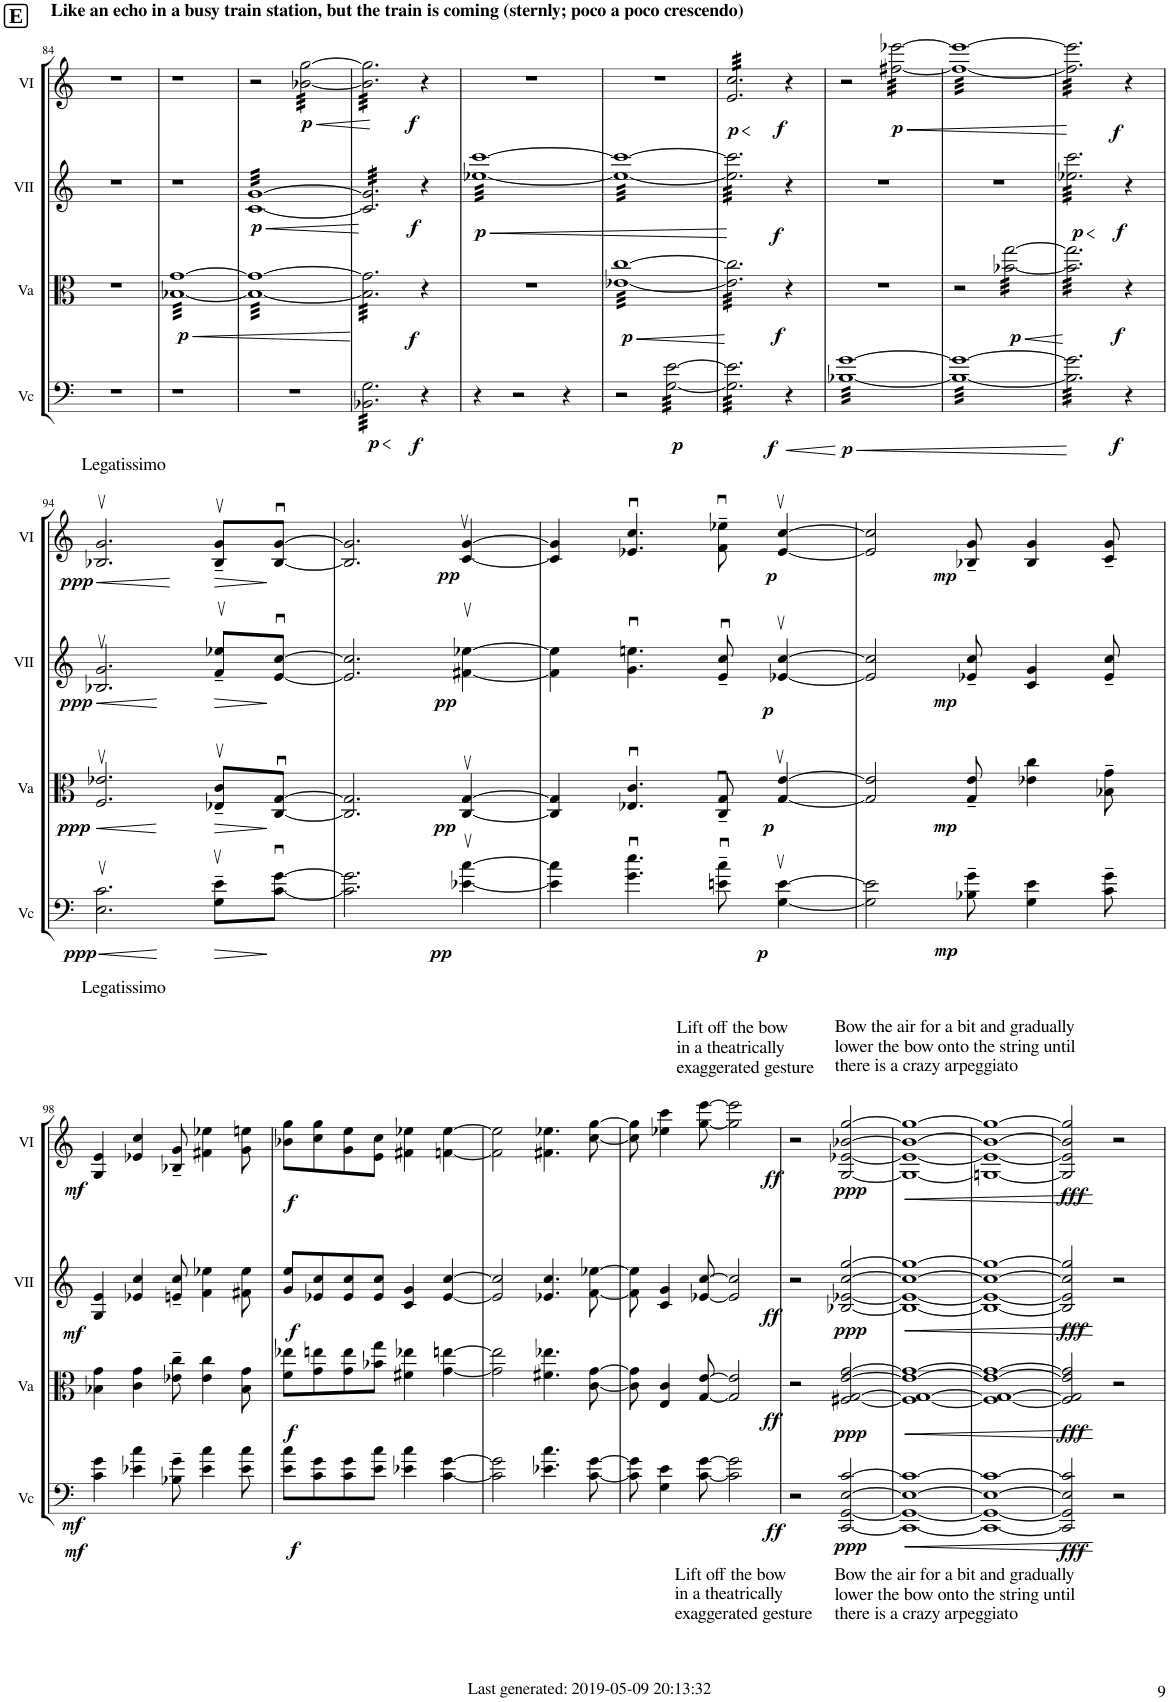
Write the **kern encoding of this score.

**kern	**dynam	**kern	**dynam	**kern	**dynam	**kern	**dynam
*part4	*part4	*part3	*part3	*part2	*part2	*part1	*part1
*staff4	*staff4	*staff3	*staff3	*staff2	*staff2	*staff1	*staff1
*I"Vc	*	*I"Va	*	*I"VII	*	*I"VI	*
*I'Vc	*	*I'Va	*	*I'VII	*	*I'VI	*
!!LO:PB:g=z
*clefF4	*	*clefC3	*	*clefG2	*	*clefG2	*
*k[]	*	*k[]	*	*k[]	*	*k[]	*
*M4/4	*	*M4/4	*	*M4/4	*	*M4/4	*
=84	=84	=84	=84	=84	=84	=84	=84
1r	.	1r	.	1r	.	1r	.
!!LO:REH:place=s1:a:B:cj:fs=14.284:t=E
=85	=85	=85	=85	=85	=85	=85	=85
!	!	!	!	!	!	!LO:TX:a:B:t=Like an echo in a busy train station, but the train is coming (sternly; poco a poco crescendo)	!
!	!	!	!LO:HP:b	!	!	!	!
!	!	!	!LO:DY:n=1:b	!	!	!	!
*	*	*tremolo	*	*	*	*	*
1r	.	[32B-X [32gLLL	< p	1r	.	1r	.
.	.	32B-X 32g	.	.	.	.	.
.	.	32B-X 32g	.	.	.	.	.
.	.	32B-X 32g	.	.	.	.	.
.	.	32B-X 32g	.	.	.	.	.
.	.	32B-X 32g	.	.	.	.	.
.	.	32B-X 32g	.	.	.	.	.
.	.	32B-X 32g	.	.	.	.	.
.	.	32B-X 32g	.	.	.	.	.
.	.	32B-X 32g	.	.	.	.	.
.	.	32B-X 32g	.	.	.	.	.
.	.	32B-X 32g	.	.	.	.	.
.	.	32B-X 32g	.	.	.	.	.
.	.	32B-X 32g	.	.	.	.	.
.	.	32B-X 32g	.	.	.	.	.
.	.	32B-X 32g	.	.	.	.	.
.	.	32B-X 32g	.	.	.	.	.
.	.	32B-X 32g	.	.	.	.	.
.	.	32B-X 32g	.	.	.	.	.
.	.	32B-X 32g	.	.	.	.	.
.	.	32B-X 32g	.	.	.	.	.
.	.	32B-X 32g	.	.	.	.	.
.	.	32B-X 32g	.	.	.	.	.
.	.	32B-X 32g	.	.	.	.	.
.	.	32B-X 32g	.	.	.	.	.
.	.	32B-X 32g	.	.	.	.	.
.	.	32B-X 32g	.	.	.	.	.
.	.	32B-X 32g	.	.	.	.	.
.	.	32B-X 32g	.	.	.	.	.
.	.	32B-X 32g	.	.	.	.	.
.	.	32B-X 32g	.	.	.	.	.
.	.	32B-X 32gJJJ	.	.	.	.	.
.	.	.	[	.	.	.	.
=86	=86	=86	=86	=86	=86	=86	=86
!	!	!	!	!	!LO:HP:b	!	!
!	!	!	!	!	!LO:DY:n=1:b	!	!
*	*	*	*	*tremolo	*	*	*
1r	.	32B- 32gLLL	.	[32c [32gLLL	< p	2r	.
.	.	32B- 32g	.	32c 32g	.	.	.
.	.	32B- 32g	.	32c 32g	.	.	.
.	.	32B- 32g	.	32c 32g	.	.	.
.	.	32B- 32g	.	32c 32g	.	.	.
.	.	32B- 32g	.	32c 32g	.	.	.
.	.	32B- 32g	.	32c 32g	.	.	.
.	.	32B- 32g	.	32c 32g	.	.	.
.	.	32B- 32g	.	32c 32g	.	.	.
.	.	32B- 32g	.	32c 32g	.	.	.
.	.	32B- 32g	.	32c 32g	.	.	.
.	.	32B- 32g	.	32c 32g	.	.	.
.	.	32B- 32g	.	32c 32g	.	.	.
.	.	32B- 32g	.	32c 32g	.	.	.
.	.	32B- 32g	.	32c 32g	.	.	.
.	.	32B- 32g	.	32c 32g	.	.	.
!	!	!	!	!	!	!	!LO:HP:b
!	!	!	!	!	!	!	!LO:DY:n=1:b
*	*	*	*	*	*	*tremolo	*
.	.	32B- 32g	.	32c 32g	.	[32b-X\ [32gg\LLL	< p
.	.	32B- 32g	.	32c 32g	.	32b-X\ 32gg\	.
.	.	32B- 32g	.	32c 32g	.	32b-X\ 32gg\	.
.	.	32B- 32g	.	32c 32g	.	32b-X\ 32gg\	.
.	.	32B- 32g	.	32c 32g	.	32b-X\ 32gg\	.
.	.	32B- 32g	.	32c 32g	.	32b-X\ 32gg\	.
.	.	32B- 32g	.	32c 32g	.	32b-X\ 32gg\	.
.	.	32B- 32g	.	32c 32g	.	32b-X\ 32gg\	.
.	.	32B- 32g	.	32c 32g	.	32b-X\ 32gg\	.
.	.	32B- 32g	.	32c 32g	.	32b-X\ 32gg\	.
.	.	32B- 32g	.	32c 32g	.	32b-X\ 32gg\	.
.	.	32B- 32g	.	32c 32g	.	32b-X\ 32gg\	.
.	.	32B- 32g	.	32c 32g	.	32b-X\ 32gg\	.
.	.	32B- 32g	.	32c 32g	.	32b-X\ 32gg\	.
.	.	32B- 32g	.	32c 32g	.	32b-X\ 32gg\	.
.	.	32B- 32gJJJ	.	32c 32gJJJ	.	32b-X\ 32gg\JJJ	.
.	.	.	.	.	[	.	[
=87	=87	=87	=87	=87	=87	=87	=87
!	!LO:HP:b	!	!	!	!	!	!
!	!LO:DY:n=1:b	!	!	!	!	!	!
*tremolo	*	*	*	*	*	*	*
32BB-X\ 32G\LLL	< p	32B-\] 32g\]LLL	.	32c/] 32g/]LLL	.	32b-\] 32gg\]LLL	.
32BB-X\ 32G\	.	32B-\ 32g\	.	32c/ 32g/	.	32b-\ 32gg\	.
32BB-X\ 32G\	.	32B-\ 32g\	.	32c/ 32g/	.	32b-\ 32gg\	.
32BB-X\ 32G\	.	32B-\ 32g\	.	32c/ 32g/	.	32b-\ 32gg\	.
32BB-X\ 32G\	.	32B-\ 32g\	.	32c/ 32g/	.	32b-\ 32gg\	.
32BB-X\ 32G\	.	32B-\ 32g\	.	32c/ 32g/	.	32b-\ 32gg\	.
32BB-X\ 32G\	.	32B-\ 32g\	.	32c/ 32g/	.	32b-\ 32gg\	.
32BB-X\ 32G\	.	32B-\ 32g\	.	32c/ 32g/	.	32b-\ 32gg\	.
32BB-X\ 32G\	.	32B-\ 32g\	.	32c/ 32g/	.	32b-\ 32gg\	.
32BB-X\ 32G\	.	32B-\ 32g\	.	32c/ 32g/	.	32b-\ 32gg\	.
32BB-X\ 32G\	.	32B-\ 32g\	.	32c/ 32g/	.	32b-\ 32gg\	.
32BB-X\ 32G\	.	32B-\ 32g\	.	32c/ 32g/	.	32b-\ 32gg\	.
32BB-X\ 32G\	.	32B-\ 32g\	.	32c/ 32g/	.	32b-\ 32gg\	.
32BB-X\ 32G\	.	32B-\ 32g\	.	32c/ 32g/	.	32b-\ 32gg\	.
32BB-X\ 32G\	.	32B-\ 32g\	.	32c/ 32g/	.	32b-\ 32gg\	.
32BB-X\ 32G\	.	32B-\ 32g\	.	32c/ 32g/	.	32b-\ 32gg\	.
32BB-X\ 32G\	.	32B-\ 32g\	.	32c/ 32g/	.	32b-\ 32gg\	.
32BB-X\ 32G\	.	32B-\ 32g\	.	32c/ 32g/	.	32b-\ 32gg\	.
32BB-X\ 32G\	.	32B-\ 32g\	.	32c/ 32g/	.	32b-\ 32gg\	.
32BB-X\ 32G\	.	32B-\ 32g\	.	32c/ 32g/	.	32b-\ 32gg\	.
32BB-X\ 32G\	.	32B-\ 32g\	.	32c/ 32g/	.	32b-\ 32gg\	.
32BB-X\ 32G\	.	32B-\ 32g\	.	32c/ 32g/	.	32b-\ 32gg\	.
32BB-X\ 32G\	.	32B-\ 32g\	.	32c/ 32g/	.	32b-\ 32gg\	.
32BB-X\ 32G\JJJ	.	32B-\ 32g\JJJ	.	32c/ 32g/JJJ	.	32b-\ 32gg\JJJ	.
!	!LO:DY:n=2:b	!	!LO:DY:b	!	!LO:DY:b	!	!LO:DY:b
4r	f	4r	f	4r	f	4r	f
.	[	.	.	.	.	.	.
=88	=88	=88	=88	=88	=88	=88	=88
!	!	!	!	!	!LO:HP:b	!	!
!	!	!	!	!	!LO:DY:n=1:b	!	!
4r	.	1r	.	[32ee-X [32cccLLL	< p	1r	.
.	.	.	.	32ee-X 32ccc	.	.	.
.	.	.	.	32ee-X 32ccc	.	.	.
.	.	.	.	32ee-X 32ccc	.	.	.
.	.	.	.	32ee-X 32ccc	.	.	.
.	.	.	.	32ee-X 32ccc	.	.	.
.	.	.	.	32ee-X 32ccc	.	.	.
.	.	.	.	32ee-X 32ccc	.	.	.
2r	.	.	.	32ee-X 32ccc	.	.	.
.	.	.	.	32ee-X 32ccc	.	.	.
.	.	.	.	32ee-X 32ccc	.	.	.
.	.	.	.	32ee-X 32ccc	.	.	.
.	.	.	.	32ee-X 32ccc	.	.	.
.	.	.	.	32ee-X 32ccc	.	.	.
.	.	.	.	32ee-X 32ccc	.	.	.
.	.	.	.	32ee-X 32ccc	.	.	.
.	.	.	.	32ee-X 32ccc	.	.	.
.	.	.	.	32ee-X 32ccc	.	.	.
.	.	.	.	32ee-X 32ccc	.	.	.
.	.	.	.	32ee-X 32ccc	.	.	.
.	.	.	.	32ee-X 32ccc	.	.	.
.	.	.	.	32ee-X 32ccc	.	.	.
.	.	.	.	32ee-X 32ccc	.	.	.
.	.	.	.	32ee-X 32ccc	.	.	.
4r	.	.	.	32ee-X 32ccc	.	.	.
.	.	.	.	32ee-X 32ccc	.	.	.
.	.	.	.	32ee-X 32ccc	.	.	.
.	.	.	.	32ee-X 32ccc	.	.	.
.	.	.	.	32ee-X 32ccc	.	.	.
.	.	.	.	32ee-X 32ccc	.	.	.
.	.	.	.	32ee-X 32ccc	.	.	.
.	.	.	.	32ee-X 32cccJJJ	.	.	.
.	.	.	.	.	[	.	.
=89	=89	=89	=89	=89	=89	=89	=89
!	!	!	!LO:HP:b	!	!	!	!
!	!	!	!LO:DY:n=1:b	!	!	!	!
2r	.	[32e-X [32ccLLL	< p	32ee- 32cccLLL	.	1r	.
.	.	32e-X 32cc	.	32ee- 32ccc	.	.	.
.	.	32e-X 32cc	.	32ee- 32ccc	.	.	.
.	.	32e-X 32cc	.	32ee- 32ccc	.	.	.
.	.	32e-X 32cc	.	32ee- 32ccc	.	.	.
.	.	32e-X 32cc	.	32ee- 32ccc	.	.	.
.	.	32e-X 32cc	.	32ee- 32ccc	.	.	.
.	.	32e-X 32cc	.	32ee- 32ccc	.	.	.
.	.	32e-X 32cc	.	32ee- 32ccc	.	.	.
.	.	32e-X 32cc	.	32ee- 32ccc	.	.	.
.	.	32e-X 32cc	.	32ee- 32ccc	.	.	.
.	.	32e-X 32cc	.	32ee- 32ccc	.	.	.
.	.	32e-X 32cc	.	32ee- 32ccc	.	.	.
.	.	32e-X 32cc	.	32ee- 32ccc	.	.	.
.	.	32e-X 32cc	.	32ee- 32ccc	.	.	.
.	.	32e-X 32cc	.	32ee- 32ccc	.	.	.
!	!LO:DY:b	!	!	!	!	!	!
[32G\ [32e\LLL	p	32e-X 32cc	.	32ee- 32ccc	.	.	.
32G\ 32e\	.	32e-X 32cc	.	32ee- 32ccc	.	.	.
32G\ 32e\	.	32e-X 32cc	.	32ee- 32ccc	.	.	.
32G\ 32e\	.	32e-X 32cc	.	32ee- 32ccc	.	.	.
32G\ 32e\	.	32e-X 32cc	.	32ee- 32ccc	.	.	.
32G\ 32e\	.	32e-X 32cc	.	32ee- 32ccc	.	.	.
32G\ 32e\	.	32e-X 32cc	.	32ee- 32ccc	.	.	.
32G\ 32e\	.	32e-X 32cc	.	32ee- 32ccc	.	.	.
32G\ 32e\	.	32e-X 32cc	.	32ee- 32ccc	.	.	.
32G\ 32e\	.	32e-X 32cc	.	32ee- 32ccc	.	.	.
32G\ 32e\	.	32e-X 32cc	.	32ee- 32ccc	.	.	.
32G\ 32e\	.	32e-X 32cc	.	32ee- 32ccc	.	.	.
32G\ 32e\	.	32e-X 32cc	.	32ee- 32ccc	.	.	.
32G\ 32e\	.	32e-X 32cc	.	32ee- 32ccc	.	.	.
32G\ 32e\	.	32e-X 32cc	.	32ee- 32ccc	.	.	.
32G\ 32e\JJJ	.	32e-X 32ccJJJ	.	32ee- 32cccJJJ	.	.	.
.	.	.	[	.	.	.	.
=90	=90	=90	=90	=90	=90	=90	=90
!	!	!	!	!	!	!	!LO:HP:b
!	!	!	!	!	!	!	!LO:DY:n=1:b
32G\] 32e\]LLL	.	32e-\] 32cc\]LLL	.	32ee-\] 32ccc\]LLL	.	32e/ 32cc/LLL	< p
32G\ 32e\	.	32e-\ 32cc\	.	32ee-\ 32ccc\	.	32e/ 32cc/	.
32G\ 32e\	.	32e-\ 32cc\	.	32ee-\ 32ccc\	.	32e/ 32cc/	.
32G\ 32e\	.	32e-\ 32cc\	.	32ee-\ 32ccc\	.	32e/ 32cc/	.
32G\ 32e\	.	32e-\ 32cc\	.	32ee-\ 32ccc\	.	32e/ 32cc/	.
32G\ 32e\	.	32e-\ 32cc\	.	32ee-\ 32ccc\	.	32e/ 32cc/	.
32G\ 32e\	.	32e-\ 32cc\	.	32ee-\ 32ccc\	.	32e/ 32cc/	.
32G\ 32e\	.	32e-\ 32cc\	.	32ee-\ 32ccc\	.	32e/ 32cc/	.
32G\ 32e\	.	32e-\ 32cc\	.	32ee-\ 32ccc\	.	32e/ 32cc/	.
32G\ 32e\	.	32e-\ 32cc\	.	32ee-\ 32ccc\	.	32e/ 32cc/	.
32G\ 32e\	.	32e-\ 32cc\	.	32ee-\ 32ccc\	.	32e/ 32cc/	.
32G\ 32e\	.	32e-\ 32cc\	.	32ee-\ 32ccc\	.	32e/ 32cc/	.
32G\ 32e\	.	32e-\ 32cc\	.	32ee-\ 32ccc\	.	32e/ 32cc/	.
32G\ 32e\	.	32e-\ 32cc\	.	32ee-\ 32ccc\	.	32e/ 32cc/	.
32G\ 32e\	.	32e-\ 32cc\	.	32ee-\ 32ccc\	.	32e/ 32cc/	.
32G\ 32e\	.	32e-\ 32cc\	.	32ee-\ 32ccc\	.	32e/ 32cc/	.
32G\ 32e\	.	32e-\ 32cc\	.	32ee-\ 32ccc\	.	32e/ 32cc/	.
32G\ 32e\	.	32e-\ 32cc\	.	32ee-\ 32ccc\	.	32e/ 32cc/	.
32G\ 32e\	.	32e-\ 32cc\	.	32ee-\ 32ccc\	.	32e/ 32cc/	.
32G\ 32e\	.	32e-\ 32cc\	.	32ee-\ 32ccc\	.	32e/ 32cc/	.
32G\ 32e\	.	32e-\ 32cc\	.	32ee-\ 32ccc\	.	32e/ 32cc/	.
32G\ 32e\	.	32e-\ 32cc\	.	32ee-\ 32ccc\	.	32e/ 32cc/	.
32G\ 32e\	.	32e-\ 32cc\	.	32ee-\ 32ccc\	.	32e/ 32cc/	.
32G\ 32e\JJJ	.	32e-\ 32cc\JJJ	.	32ee-\ 32ccc\JJJ	.	32e/ 32cc/JJJ	.
!	!LO:HP:b	!	!	!	!	!	!
!	!LO:DY:n=1:b	!	!LO:DY:b	!	!LO:DY:b	!	!LO:DY:n=2:b
4r	< f	4r	f	4r	f	4r	f
.	[	.	.	.	.	.	[
=91	=91	=91	=91	=91	=91	=91	=91
!	!LO:HP:b	!	!	!	!	!	!
!	!LO:DY:n=1:b	!	!	!	!	!	!
[32B-X [32gLLL	< p	1r	.	1r	.	2r	.
32B-X 32g	.	.	.	.	.	.	.
32B-X 32g	.	.	.	.	.	.	.
32B-X 32g	.	.	.	.	.	.	.
32B-X 32g	.	.	.	.	.	.	.
32B-X 32g	.	.	.	.	.	.	.
32B-X 32g	.	.	.	.	.	.	.
32B-X 32g	.	.	.	.	.	.	.
32B-X 32g	.	.	.	.	.	.	.
32B-X 32g	.	.	.	.	.	.	.
32B-X 32g	.	.	.	.	.	.	.
32B-X 32g	.	.	.	.	.	.	.
32B-X 32g	.	.	.	.	.	.	.
32B-X 32g	.	.	.	.	.	.	.
32B-X 32g	.	.	.	.	.	.	.
32B-X 32g	.	.	.	.	.	.	.
!	!	!	!	!	!	!	!LO:HP:b
!	!	!	!	!	!	!	!LO:DY:n=1:b
32B-X 32g	.	.	.	.	.	[32ff#X\ [32eee-X\LLL	< p
32B-X 32g	.	.	.	.	.	32ff#X\ 32eee-X\	.
32B-X 32g	.	.	.	.	.	32ff#X\ 32eee-X\	.
32B-X 32g	.	.	.	.	.	32ff#X\ 32eee-X\	.
32B-X 32g	.	.	.	.	.	32ff#X\ 32eee-X\	.
32B-X 32g	.	.	.	.	.	32ff#X\ 32eee-X\	.
32B-X 32g	.	.	.	.	.	32ff#X\ 32eee-X\	.
32B-X 32g	.	.	.	.	.	32ff#X\ 32eee-X\	.
32B-X 32g	.	.	.	.	.	32ff#X\ 32eee-X\	.
32B-X 32g	.	.	.	.	.	32ff#X\ 32eee-X\	.
32B-X 32g	.	.	.	.	.	32ff#X\ 32eee-X\	.
32B-X 32g	.	.	.	.	.	32ff#X\ 32eee-X\	.
32B-X 32g	.	.	.	.	.	32ff#X\ 32eee-X\	.
32B-X 32g	.	.	.	.	.	32ff#X\ 32eee-X\	.
32B-X 32g	.	.	.	.	.	32ff#X\ 32eee-X\	.
32B-X 32gJJJ	.	.	.	.	.	32ff#X\ 32eee-X\JJJ	.
.	[	.	.	.	.	.	[
=92	=92	=92	=92	=92	=92	=92	=92
32B- 32gLLL	.	2r	.	1r	.	32ff# 32eee-LLL	.
32B- 32g	.	.	.	.	.	32ff# 32eee-	.
32B- 32g	.	.	.	.	.	32ff# 32eee-	.
32B- 32g	.	.	.	.	.	32ff# 32eee-	.
32B- 32g	.	.	.	.	.	32ff# 32eee-	.
32B- 32g	.	.	.	.	.	32ff# 32eee-	.
32B- 32g	.	.	.	.	.	32ff# 32eee-	.
32B- 32g	.	.	.	.	.	32ff# 32eee-	.
32B- 32g	.	.	.	.	.	32ff# 32eee-	.
32B- 32g	.	.	.	.	.	32ff# 32eee-	.
32B- 32g	.	.	.	.	.	32ff# 32eee-	.
32B- 32g	.	.	.	.	.	32ff# 32eee-	.
32B- 32g	.	.	.	.	.	32ff# 32eee-	.
32B- 32g	.	.	.	.	.	32ff# 32eee-	.
32B- 32g	.	.	.	.	.	32ff# 32eee-	.
32B- 32g	.	.	.	.	.	32ff# 32eee-	.
!	!	!	!LO:HP:b	!	!	!	!
!	!	!	!LO:DY:n=1:b	!	!	!	!
32B- 32g	.	[32b-X\ [32gg\LLL	< p	.	.	32ff# 32eee-	.
32B- 32g	.	32b-X\ 32gg\	.	.	.	32ff# 32eee-	.
32B- 32g	.	32b-X\ 32gg\	.	.	.	32ff# 32eee-	.
32B- 32g	.	32b-X\ 32gg\	.	.	.	32ff# 32eee-	.
32B- 32g	.	32b-X\ 32gg\	.	.	.	32ff# 32eee-	.
32B- 32g	.	32b-X\ 32gg\	.	.	.	32ff# 32eee-	.
32B- 32g	.	32b-X\ 32gg\	.	.	.	32ff# 32eee-	.
32B- 32g	.	32b-X\ 32gg\	.	.	.	32ff# 32eee-	.
32B- 32g	.	32b-X\ 32gg\	.	.	.	32ff# 32eee-	.
32B- 32g	.	32b-X\ 32gg\	.	.	.	32ff# 32eee-	.
32B- 32g	.	32b-X\ 32gg\	.	.	.	32ff# 32eee-	.
32B- 32g	.	32b-X\ 32gg\	.	.	.	32ff# 32eee-	.
32B- 32g	.	32b-X\ 32gg\	.	.	.	32ff# 32eee-	.
32B- 32g	.	32b-X\ 32gg\	.	.	.	32ff# 32eee-	.
32B- 32g	.	32b-X\ 32gg\	.	.	.	32ff# 32eee-	.
32B- 32gJJJ	.	32b-X\ 32gg\JJJ	.	.	.	32ff# 32eee-JJJ	.
.	.	.	[	.	.	.	.
=93	=93	=93	=93	=93	=93	=93	=93
!	!	!	!	!	!LO:HP:b	!	!
!	!	!	!	!	!LO:DY:n=1:b	!	!
32B-\] 32g\]LLL	.	32b-\] 32gg\]LLL	.	32ee-X\ 32ccc\LLL	< p	32ff#\] 32eee-\]LLL	.
32B-\ 32g\	.	32b-\ 32gg\	.	32ee-X\ 32ccc\	.	32ff#\ 32eee-\	.
32B-\ 32g\	.	32b-\ 32gg\	.	32ee-X\ 32ccc\	.	32ff#\ 32eee-\	.
32B-\ 32g\	.	32b-\ 32gg\	.	32ee-X\ 32ccc\	.	32ff#\ 32eee-\	.
32B-\ 32g\	.	32b-\ 32gg\	.	32ee-X\ 32ccc\	.	32ff#\ 32eee-\	.
32B-\ 32g\	.	32b-\ 32gg\	.	32ee-X\ 32ccc\	.	32ff#\ 32eee-\	.
32B-\ 32g\	.	32b-\ 32gg\	.	32ee-X\ 32ccc\	.	32ff#\ 32eee-\	.
32B-\ 32g\	.	32b-\ 32gg\	.	32ee-X\ 32ccc\	.	32ff#\ 32eee-\	.
32B-\ 32g\	.	32b-\ 32gg\	.	32ee-X\ 32ccc\	.	32ff#\ 32eee-\	.
32B-\ 32g\	.	32b-\ 32gg\	.	32ee-X\ 32ccc\	.	32ff#\ 32eee-\	.
32B-\ 32g\	.	32b-\ 32gg\	.	32ee-X\ 32ccc\	.	32ff#\ 32eee-\	.
32B-\ 32g\	.	32b-\ 32gg\	.	32ee-X\ 32ccc\	.	32ff#\ 32eee-\	.
32B-\ 32g\	.	32b-\ 32gg\	.	32ee-X\ 32ccc\	.	32ff#\ 32eee-\	.
32B-\ 32g\	.	32b-\ 32gg\	.	32ee-X\ 32ccc\	.	32ff#\ 32eee-\	.
32B-\ 32g\	.	32b-\ 32gg\	.	32ee-X\ 32ccc\	.	32ff#\ 32eee-\	.
32B-\ 32g\	.	32b-\ 32gg\	.	32ee-X\ 32ccc\	.	32ff#\ 32eee-\	.
32B-\ 32g\	.	32b-\ 32gg\	.	32ee-X\ 32ccc\	.	32ff#\ 32eee-\	.
32B-\ 32g\	.	32b-\ 32gg\	.	32ee-X\ 32ccc\	.	32ff#\ 32eee-\	.
32B-\ 32g\	.	32b-\ 32gg\	.	32ee-X\ 32ccc\	.	32ff#\ 32eee-\	.
32B-\ 32g\	.	32b-\ 32gg\	.	32ee-X\ 32ccc\	.	32ff#\ 32eee-\	.
32B-\ 32g\	.	32b-\ 32gg\	.	32ee-X\ 32ccc\	.	32ff#\ 32eee-\	.
32B-\ 32g\	.	32b-\ 32gg\	.	32ee-X\ 32ccc\	.	32ff#\ 32eee-\	.
32B-\ 32g\	.	32b-\ 32gg\	.	32ee-X\ 32ccc\	.	32ff#\ 32eee-\	.
32B-\ 32g\JJJ	.	32b-\ 32gg\JJJ	.	32ee-X\ 32ccc\JJJ	.	32ff#\ 32eee-\JJJ	.
*	*	*	*	*	*	*Xtremolo	*
*	*	*	*	*Xtremolo	*	*	*
*	*	*Xtremolo	*	*	*	*	*
*Xtremolo	*	*	*	*	*	*	*
!	!LO:DY:b	!	!LO:DY:b	!	!LO:DY:n=2:b	!	!LO:DY:b
4r	f	4r	f	4r	f	4r	f
.	.	.	.	.	[	.	.
!!LO:LB:g=z
=94	=94	=94	=94	=94	=94	=94	=94
!	!	!	!	!	!	!LO:TX:a:t=Legatissimo	!
!LO:TX:b:t=Legatissimo	!	!	!	!	!	!	!
!	!LO:HP:b	!	!LO:HP:b	!	!LO:HP:b	!	!LO:HP:b
!	!LO:DY:n=1:b	!	!LO:DY:n=1:b	!	!LO:DY:n=1:b	!	!LO:DY:n=1:b
2.E\ 2.c\	< ppp	2.F/ 2.e-X/	< ppp	2.B-X/ 2.g/	< ppp	2.B-X/ 2.g/	< ppp
!	!LO:HP:n=1:b	!	!LO:HP:n=1:b	!	!LO:HP:n=1:b	!	!LO:HP:n=1:b
8G\~ 8e\~L	[ >	8E-X/~ 8c/~L	[ >	8f/~ 8ee-X/~L	[ >	8B-/~ 8g/~L	[ >
[8c\ [8g\J	]	[8C/ [8G/J	]	[8e/ [8cc/J	]	[8B-/ [8g/J	]
=95	=95	=95	=95	=95	=95	=95	=95
2.c\] 2.g\]	.	2.C/] 2.G/]	.	2.e/] 2.cc/]	.	2.B-/] 2.g/]	.
!	!LO:DY:b	!	!LO:DY:b	!	!LO:DY:b	!	!LO:DY:b
[4e-X\ [4cc\	pp	[4C/ [4G/	pp	[4f#X\ [4ee-X\	pp	[4c/ [4g/	pp
=96	=96	=96	=96	=96	=96	=96	=96
4e-\] 4cc\]	.	4C/] 4G/]	.	4f#\] 4ee-\]	.	4c/] 4g/]	.
4.g\ 4.ee\	.	4.E-X/ 4.c/	.	4.g\ 4.een\	.	4.e-X/ 4.cc/	.
8en\~ 8cc\~	.	8C/~ 8G/~	.	8e/~ 8cc/~	.	8f\~ 8ee-X\~	.
!	!LO:DY:b	!	!LO:DY:b	!	!LO:DY:b	!	!LO:DY:b
[4G\ [4e\	p	[4G/ [4e/	p	[4e-X/ [4cc/	p	[4e-/ [4cc/	p
=97	=97	=97	=97	=97	=97	=97	=97
2G\] 2e\]	.	2G/] 2e/]	.	2e-/] 2cc/]	.	2e-/] 2cc/]	.
!	!LO:DY:b	!	!LO:DY:b	!	!LO:DY:b	!	!LO:DY:b
8B-X\~ 8g\~	mp	8G/~ 8e/~	mp	8e-X/~ 8cc/~	mp	8B-X/~ 8g/~	mp
4G\ 4e\	.	4e-X\ 4cc\	.	4c/ 4g/	.	4B-/ 4g/	.
8c\~ 8g\~	.	8B-X\~ 8g\~	.	8e-/~ 8cc/~	.	8c/~ 8g/~	.
!!LO:LB:g=z
=98	=98	=98	=98	=98	=98	=98	=98
!	!LO:DY:b	!	!	!	!	!	!
!	!LO:DY:n=1:b	!	!	!	!LO:DY:b	!	!LO:DY:b
4c\ 4g\	mf mf	4B-X\ 4g\	.	4G/ 4e/	mf	4G/ 4e/	mf
4e-X\ 4cc\	.	4c\ 4g\	.	4e-X/ 4cc/	.	4e-X/ 4cc/	.
8B-X\~ 8g\~	.	8e-X\~ 8cc\~	.	8en/~ 8cc/~	.	8B-X/~ 8g/~	.
4e-\ 4cc\	.	4e-\ 4cc\	.	4f\ 4ee-X\	.	4f#X\ 4ee-X\	.
8e-\ 8cc\	.	8B-\ 8g\	.	8f#X\ 8ee-\	.	8g\ 8een\	.
=99	=99	=99	=99	=99	=99	=99	=99
!	!LO:DY:b	!	!LO:DY:b	!	!LO:DY:b	!	!LO:DY:b
8e\ 8cc\L	f	8f\ 8ee-X\L	f	8g/ 8ee/L	f	8b-X\ 8gg\L	f
8c\ 8g\	.	8g\ 8een\	.	8e-X/ 8cc/	.	8cc\ 8gg\	.
8c\ 8g\	.	8g\ 8ee\	.	8e-/ 8cc/	.	8g\ 8ee\	.
8e\ 8cc\J	.	8b-X\ 8gg\J	.	8e-/ 8cc/J	.	8e\ 8cc\J	.
4e-X\ 4cc\	.	4f#X\ 4ee-X\	.	4c/ 4g/	.	4f#X\ 4ee-X\	.
[4c\ [4g\	.	[4g\ [4een\	.	[4e-/ [4cc/	.	[4fn\ [4ee-\	.
=100	=100	=100	=100	=100	=100	=100	=100
2c\] 2g\]	.	2g\] 2ee\]	.	2e-/] 2cc/]	.	2f\] 2ee-\]	.
4.e-X\ 4.cc\	.	4.f#X\ 4.ee-X\	.	4.e-X/ 4.cc/	.	4.f#X\ 4.ee-X\	.
[8c\ [8g\	.	[8c\ [8g\	.	[8f\ [8ee-X\	.	[8cc\ [8gg\	.
=101	=101	=101	=101	=101	=101	=101	=101
8c\] 8g\]	.	8c\] 8g\]	.	8f\] 8ee-\]	.	8cc\] 8gg\]	.
4G\ 4e\	.	4E/ 4c/	.	4c/ 4g/	.	4ee-X\ 4ccc\	.
!	!	!	!	!	!	!LO:TX:a:t=Lift off the bow	!
!	!	!	!	!	!	!LO:TX:a:t=in a theatrically	!
!	!	!	!	!	!	!LO:TX:a:t=exaggerated gesture	!
!LO:TX:b:t=Lift off the bow	!	!	!	!	!	!	!
!LO:TX:b:t=in a theatrically	!	!	!	!	!	!	!
!LO:TX:b:t=exaggerated gesture	!	!	!	!	!	!	!
[8c\ [8g\	.	[8G/ [8e/	.	[8e-X/ [8cc/	.	[8gg\ [8eee\	.
!	!LO:DY:b	!	!LO:DY:b	!	!LO:DY:b	!	!LO:DY:b
2c\] 2g\]	ff	2G/] 2e/]	ff	2e-/] 2cc/]	ff	2gg\] 2eee\]	ff
=102	=102	=102	=102	=102	=102	=102	=102
2r	.	2r	.	2r	.	2r	.
!	!	!	!	!	!	!LO:TX:a:t=Bow the air for a bit and gradually	!
!	!	!	!	!	!	!LO:TX:a:t=lower the bow onto the string until	!
!	!	!	!	!	!	!LO:TX:a:t=there is a crazy arpeggiato	!
!LO:TX:b:t=Bow the air for a bit and gradually	!	!	!	!	!	!	!
!LO:TX:b:t=lower the bow onto the string until	!	!	!	!	!	!	!
!LO:TX:b:t=there is a crazy arpeggiato	!	!	!	!	!	!	!
!	!LO:DY:b	!	!LO:DY:b	!	!LO:DY:b	!	!LO:DY:b
[2CC/ [2GG/ [2E/ [2c/	ppp	[2F#X/ [2G/ [2e/ [2g/	ppp	[2B-X/ [2e-X/ [2cc/ [2gg/	ppp	[2G/ [2e-X/ [2b-X/ [2gg/	ppp
=103	=103	=103	=103	=103	=103	=103	=103
!	!LO:HP:b	!	!LO:HP:b	!	!LO:HP:b	!	!LO:HP:b
1CC_ 1GG_ 1E_ 1c_	<	1F#_ 1G_ 1e_ 1g_	<	1B-_ 1e-_ 1cc_ 1gg_	<	1G_ 1e-_ 1b-_ 1gg_	<
.	[	.	[	.	[	.	[
=104	=104	=104	=104	=104	=104	=104	=104
1CC_ 1GG_ 1E_ 1c_	.	1F#_ 1G_ 1e_ 1g_	.	1B-_ 1e-_ 1cc_ 1gg_	.	1Gn_ 1e-_ 1b-_ 1gg_	.
=105	=105	=105	=105	=105	=105	=105	=105
!	!LO:DY:b	!	!LO:DY:b	!	!LO:DY:b	!	!LO:DY:b
2CC/] 2GG/] 2E/] 2c/]	fff	2F#/] 2G/] 2e/] 2g/]	fff	2B-/] 2e-/] 2cc/] 2gg/]	fff	2G/] 2e-/] 2b-/] 2gg/]	fff
2r	.	2r	.	2r	.	2r	.
=	=	=	=	=	=	=	=
*-	*-	*-	*-	*-	*-	*-	*-
